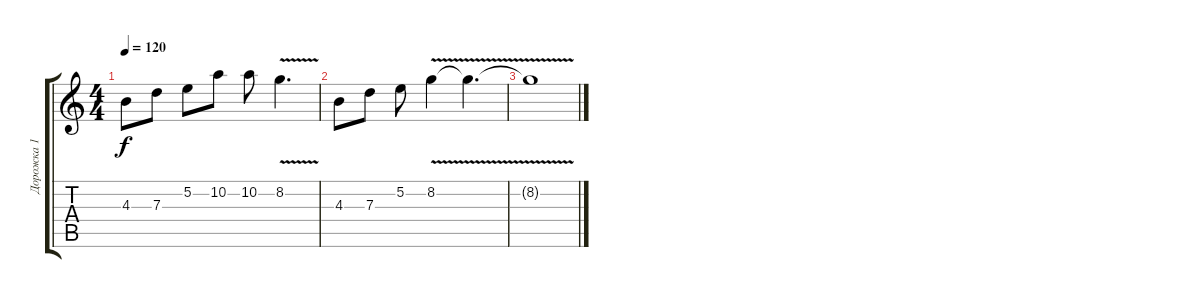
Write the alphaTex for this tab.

\track ("Дорожка 1" "Дорожка 1") {instrument acousticguitarsteel}
\staff {score tabs}
\tuning (E4 B3 G3 D3 A2 E2) {hide}
\ts (4 4)
\tempo 120
\clef g2
\ks c
4.3.8{dy f} 7.3.8 5.2.8 10.2.8 10.2.8 8.2{v}.4{d} |
4.3.8 7.3.8 5.2.8 8.2{v}.4 8.2{t}.4{d} |
8.2{v t}.1
